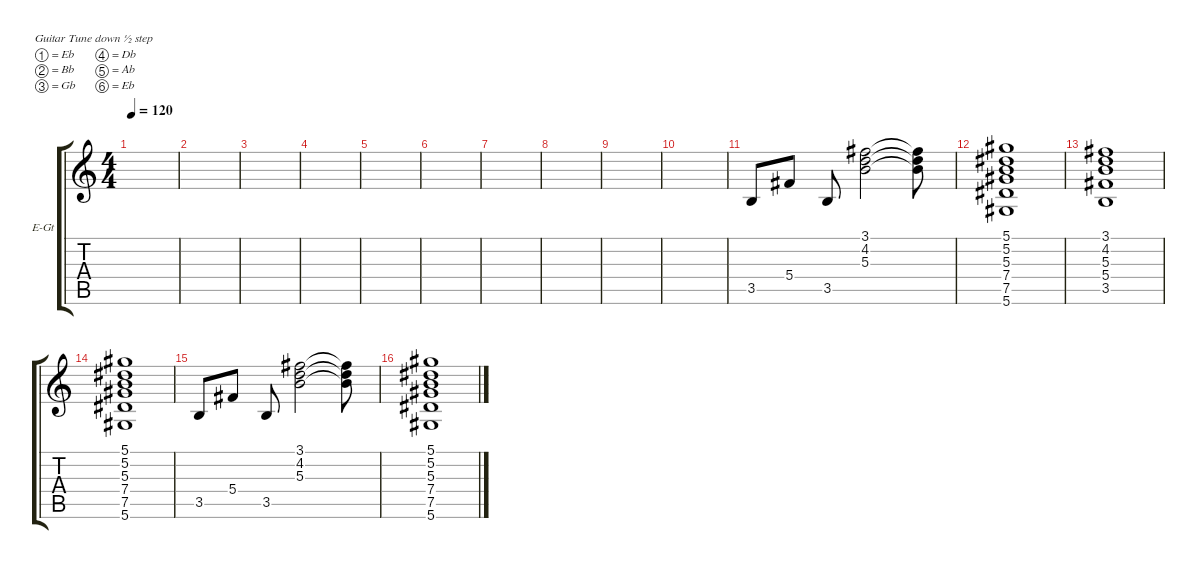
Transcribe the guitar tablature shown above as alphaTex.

\defaultSystemsLayout 4
\hideDynamics
\bracketExtendMode groupsimilarinstruments
\firstSystemTrackNameOrientation horizontal
\otherSystemsTrackNameOrientation horizontal
\track ("clean guitar" "E-Gt") {instrument electricguitarclean}
\staff {score tabs}
\tuning (Eb4 Bb3 Gb3 Db3 Ab2 Eb2)
\ts (4 4)
\tempo 120
\clef g2
\ks c
|
|
|
|
|
|
|
|
|
|
3.5.8 5.4.8 3.5.8 (5.3 4.2 3.1).2 (5.3{t} 4.2{t} 3.1{t}).8 |
(5.6 5.3 5.2 7.4 7.5 5.1).1 |
(3.5 5.4 5.3 4.2 3.1).1 |
(5.6 5.3 5.2 7.4 7.5 5.1).1 |
3.5.8 5.4.8 3.5.8 (5.3 4.2 3.1).2 (5.3{t} 4.2{t} 3.1{t}).8 |
(5.6 5.3 5.2 7.4 7.5 5.1).1
